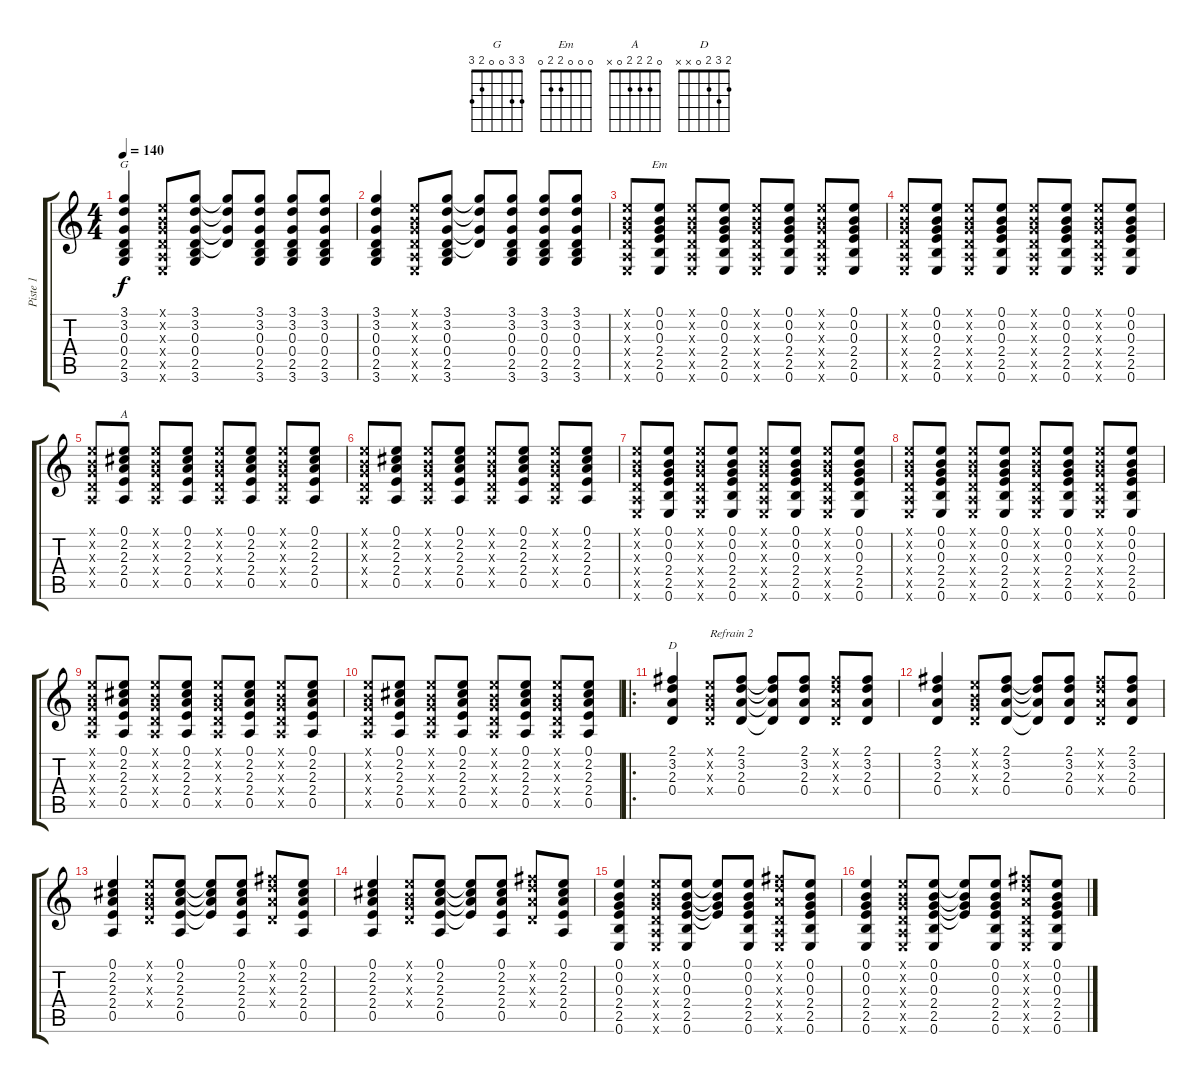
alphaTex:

\track ("Piste 1" "Piste 1") {instrument acousticguitarnylon}
\staff {score tabs}
\tuning (E4 B3 G3 D3 A2 E2) {hide}
\chord ("G" 3 3 0 0 2 3)
\chord ("Em" 0 0 0 2 2 0)
\chord ("A" 0 2 2 2 0 x)
\chord ("D" 2 3 2 0 x x)
\ts (4 4)
\tempo 140
\clef g2
\ks c
(3.1 3.2 0.3 0.4 2.5 3.6).4{ch "G" dy f} (0.1{x} 0.2{x} 0.3{x} 0.4{x} 0.5{x} 0.6{x}).8 (3.1 3.2 0.3 0.4 2.5 3.6).8 (3.1{t} 3.2{t} 0.3{t} 0.4{t}).8 (3.1 3.2 0.3 0.4 2.5 3.6).8 (3.1 3.2 0.3 0.4 2.5 3.6).8 (3.1 3.2 0.3 0.4 2.5 3.6).8 |
(3.1 3.2 0.3 0.4 2.5 3.6).4 (0.1{x} 0.2{x} 0.3{x} 0.4{x} 0.5{x} 0.6{x}).8 (3.1 3.2 0.3 0.4 2.5 3.6).8 (3.1{t} 3.2{t} 0.3{t} 0.4{t}).8 (3.1 3.2 0.3 0.4 2.5 3.6).8 (3.1 3.2 0.3 0.4 2.5 3.6).8 (3.1 3.2 0.3 0.4 2.5 3.6).8 |
(0.1{x} 0.2{x} 0.3{x} 0.4{x} 0.5{x} 0.6{x}).8 (0.1 0.2 0.3 2.4 2.5 0.6).8{ch "Em"} (0.1{x} 0.2{x} 0.3{x} 0.4{x} 0.5{x} 0.6{x}).8 (0.1 0.2 0.3 2.4 2.5 0.6).8 (0.1{x} 0.2{x} 0.3{x} 0.4{x} 0.5{x} 0.6{x}).8 (0.1 0.2 0.3 2.4 2.5 0.6).8 (0.1{x} 0.2{x} 0.3{x} 0.4{x} 0.5{x} 0.6{x}).8 (0.1 0.2 0.3 2.4 2.5 0.6).8 |
(0.1{x} 0.2{x} 0.3{x} 0.4{x} 0.5{x} 0.6{x}).8 (0.1 0.2 0.3 2.4 2.5 0.6).8 (0.1{x} 0.2{x} 0.3{x} 0.4{x} 0.5{x} 0.6{x}).8 (0.1 0.2 0.3 2.4 2.5 0.6).8 (0.1{x} 0.2{x} 0.3{x} 0.4{x} 0.5{x} 0.6{x}).8 (0.1 0.2 0.3 2.4 2.5 0.6).8 (0.1{x} 0.2{x} 0.3{x} 0.4{x} 0.5{x} 0.6{x}).8 (0.1 0.2 0.3 2.4 2.5 0.6).8 |
(0.1{x} 0.2{x} 0.3{x} 0.4{x} 0.5{x}).8 (0.1 2.2 2.3 2.4 0.5).8{ch "A"} (0.1{x} 0.2{x} 0.3{x} 0.4{x} 0.5{x}).8 (0.1 2.2 2.3 2.4 0.5).8 (0.1{x} 0.2{x} 0.3{x} 0.4{x} 0.5{x}).8 (0.1 2.2 2.3 2.4 0.5).8 (0.1{x} 0.2{x} 0.3{x} 0.4{x} 0.5{x}).8 (0.1 2.2 2.3 2.4 0.5).8 |
(0.1{x} 0.2{x} 0.3{x} 0.4{x} 0.5{x}).8 (0.1 2.2 2.3 2.4 0.5).8 (0.1{x} 0.2{x} 0.3{x} 0.4{x} 0.5{x}).8 (0.1 2.2 2.3 2.4 0.5).8 (0.1{x} 0.2{x} 0.3{x} 0.4{x} 0.5{x}).8 (0.1 2.2 2.3 2.4 0.5).8 (0.1{x} 0.2{x} 0.3{x} 0.4{x} 0.5{x}).8 (0.1 2.2 2.3 2.4 0.5).8 |
(0.1{x} 0.2{x} 0.3{x} 0.4{x} 0.5{x} 0.6{x}).8 (0.1 0.2 0.3 2.4 2.5 0.6).8 (0.1{x} 0.2{x} 0.3{x} 0.4{x} 0.5{x} 0.6{x}).8 (0.1 0.2 0.3 2.4 2.5 0.6).8 (0.1{x} 0.2{x} 0.3{x} 0.4{x} 0.5{x} 0.6{x}).8 (0.1 0.2 0.3 2.4 2.5 0.6).8 (0.1{x} 0.2{x} 0.3{x} 0.4{x} 0.5{x} 0.6{x}).8 (0.1 0.2 0.3 2.4 2.5 0.6).8 |
(0.1{x} 0.2{x} 0.3{x} 0.4{x} 0.5{x} 0.6{x}).8 (0.1 0.2 0.3 2.4 2.5 0.6).8 (0.1{x} 0.2{x} 0.3{x} 0.4{x} 0.5{x} 0.6{x}).8 (0.1 0.2 0.3 2.4 2.5 0.6).8 (0.1{x} 0.2{x} 0.3{x} 0.4{x} 0.5{x} 0.6{x}).8 (0.1 0.2 0.3 2.4 2.5 0.6).8 (0.1{x} 0.2{x} 0.3{x} 0.4{x} 0.5{x} 0.6{x}).8 (0.1 0.2 0.3 2.4 2.5 0.6).8 |
(0.1{x} 0.2{x} 0.3{x} 0.4{x} 0.5{x}).8 (0.1 2.2 2.3 2.4 0.5).8 (0.1{x} 0.2{x} 0.3{x} 0.4{x} 0.5{x}).8 (0.1 2.2 2.3 2.4 0.5).8 (0.1{x} 0.2{x} 0.3{x} 0.4{x} 0.5{x}).8 (0.1 2.2 2.3 2.4 0.5).8 (0.1{x} 0.2{x} 0.3{x} 0.4{x} 0.5{x}).8 (0.1 2.2 2.3 2.4 0.5).8 |
(0.1{x} 0.2{x} 0.3{x} 0.4{x} 0.5{x}).8 (0.1 2.2 2.3 2.4 0.5).8 (0.1{x} 0.2{x} 0.3{x} 0.4{x} 0.5{x}).8 (0.1 2.2 2.3 2.4 0.5).8 (0.1{x} 0.2{x} 0.3{x} 0.4{x} 0.5{x}).8 (0.1 2.2 2.3 2.4 0.5).8 (0.1{x} 0.2{x} 0.3{x} 0.4{x} 0.5{x}).8 (0.1 2.2 2.3 2.4 0.5).8 |
\ro
(2.1 3.2 2.3 0.4).4{ch "D"} (0.1{x} 0.2{x} 0.3{x} 0.4{x}).8{txt "Refrain 2"} (2.1 3.2 2.3 0.4).8 (2.1{t} 3.2{t} 2.3{t} 0.4{t}).8 (2.1 3.2 2.3 0.4).8 (2.1{x} 3.2{x} 2.3{x} 0.4{x}).8 (2.1 3.2 2.3 0.4).8 |
(2.1 3.2 2.3 0.4).4 (0.1{x} 0.2{x} 0.3{x} 0.4{x}).8 (2.1 3.2 2.3 0.4).8 (2.1{t} 3.2{t} 2.3{t} 0.4{t}).8 (2.1 3.2 2.3 0.4).8 (2.1{x} 3.2{x} 2.3{x} 0.4{x}).8 (2.1 3.2 2.3 0.4).8 |
(0.1 2.2 2.3 2.4 0.5).4 (0.1{x} 0.2{x} 0.3{x} 0.4{x}).8 (0.1 2.2 2.3 2.4 0.5).8 (0.1{t} 2.2{t} 2.3{t} 2.4{t}).8 (0.1 2.2 2.3 2.4 0.5).8 (2.1{x} 3.2{x} 2.3{x} 0.4{x}).8 (0.1 2.2 2.3 2.4 0.5).8 |
(0.1 2.2 2.3 2.4 0.5).4 (0.1{x} 0.2{x} 0.3{x} 0.4{x}).8 (0.1 2.2 2.3 2.4 0.5).8 (0.1{t} 2.2{t} 2.3{t} 2.4{t}).8 (0.1 2.2 2.3 2.4 0.5).8 (2.1{x} 3.2{x} 2.3{x} 0.4{x}).8 (0.1 2.2 2.3 2.4 0.5).8 |
(0.1 0.2 0.3 2.4 2.5 0.6).4 (0.1{x} 0.2{x} 0.3{x} 0.4{x} 0.5{x} 0.6{x}).8 (0.1 0.2 0.3 2.4 2.5 0.6).8 (0.1{t} 0.2{t} 0.3{t} 2.4{t}).8 (0.1 0.2 0.3 2.4 2.5 0.6).8 (2.1{x} 3.2{x} 2.3{x} 0.4{x} 0.5{x} 0.6{x}).8 (0.1 0.2 0.3 2.4 2.5 0.6).8 |
(0.1 0.2 0.3 2.4 2.5 0.6).4 (0.1{x} 0.2{x} 0.3{x} 0.4{x} 0.5{x} 0.6{x}).8 (0.1 0.2 0.3 2.4 2.5 0.6).8 (0.1{t} 0.2{t} 0.3{t} 2.4{t}).8 (0.1 0.2 0.3 2.4 2.5 0.6).8 (2.1{x} 3.2{x} 2.3{x} 0.4{x} 0.5{x} 0.6{x}).8 (0.1 0.2 0.3 2.4 2.5 0.6).8
